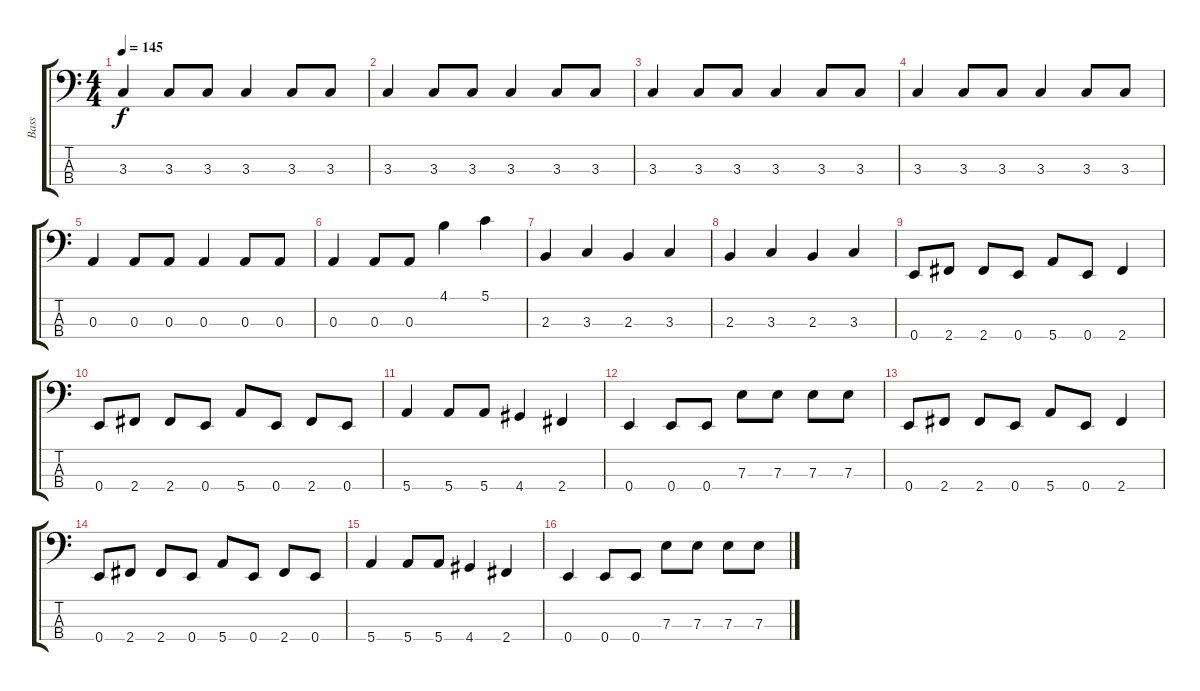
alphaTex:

\track ("Bass" "Bass") {instrument electricbassfinger}
\staff {score tabs}
\tuning (G2 D2 A1 E1) {hide}
\ts (4 4)
\tempo 145
\clef f4
\ks c
3.3.4{dy f} 3.3.8 3.3.8 3.3.4 3.3.8 3.3.8 |
3.3.4 3.3.8 3.3.8 3.3.4 3.3.8 3.3.8 |
3.3.4 3.3.8 3.3.8 3.3.4 3.3.8 3.3.8 |
3.3.4 3.3.8 3.3.8 3.3.4 3.3.8 3.3.8 |
0.3.4 0.3.8 0.3.8 0.3.4 0.3.8 0.3.8 |
0.3.4 0.3.8 0.3.8 4.1.4 5.1.4 |
2.3.4 3.3.4 2.3.4 3.3.4 |
2.3.4 3.3.4 2.3.4 3.3.4 |
0.4.8 2.4.8 2.4.8 0.4.8 5.4.8 0.4.8 2.4.4 |
0.4.8 2.4.8 2.4.8 0.4.8 5.4.8 0.4.8 2.4.8 0.4.8 |
5.4.4 5.4.8 5.4.8 4.4.4 2.4.4 |
0.4.4 0.4.8 0.4.8 7.3.8 7.3.8 7.3.8 7.3.8 |
0.4.8 2.4.8 2.4.8 0.4.8 5.4.8 0.4.8 2.4.4 |
0.4.8 2.4.8 2.4.8 0.4.8 5.4.8 0.4.8 2.4.8 0.4.8 |
5.4.4 5.4.8 5.4.8 4.4.4 2.4.4 |
0.4.4 0.4.8 0.4.8 7.3.8 7.3.8 7.3.8 7.3.8
